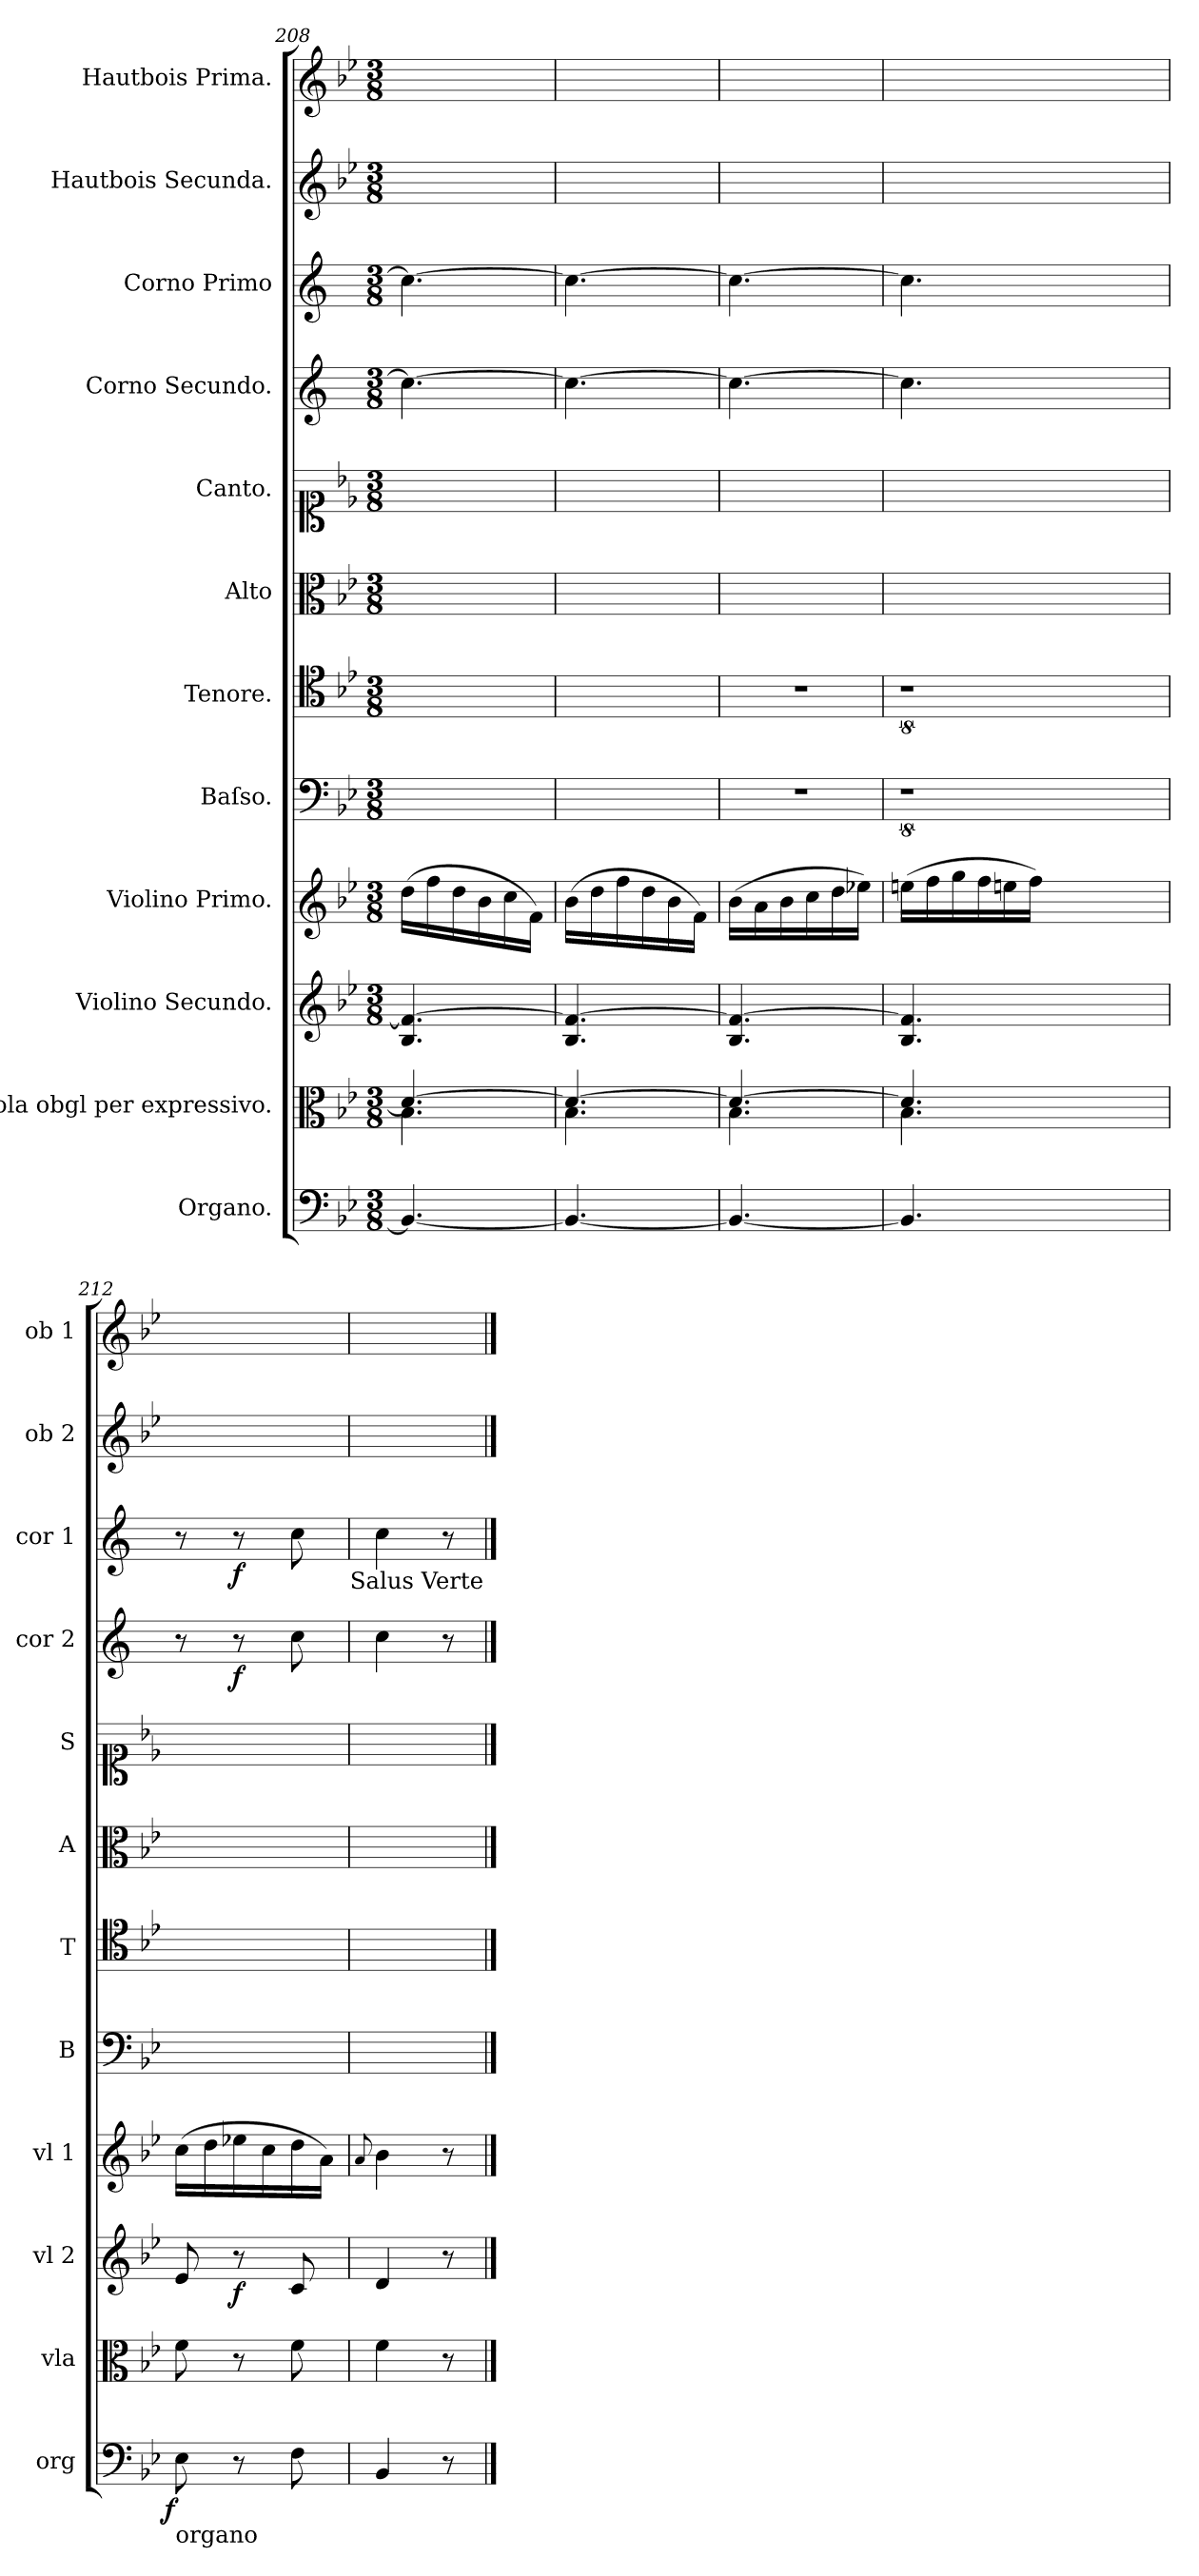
**kern	**dynam	**kern	**dynam	**kern	**dynam	**kern	**dynam	**kern	**kern	**kern	**kern	**kern	**dynam	**kern	**dynam	**kern	**kern
*part12	*part12	*part11	*part11	*part10	*part10	*part9	*part9	*part8	*part7	*part6	*part5	*part4	*part4	*part3	*part3	*part2	*part1
*staff12	*staff12	*staff11	*staff11	*staff10	*staff10	*staff9	*staff9	*staff8	*staff7	*staff6	*staff5	*staff4	*staff4	*staff3	*staff3	*staff2	*staff1
*I"Organo.	*	*I"Viola obgl per expressivo.	*	*I"Violino Secundo.	*	*I"Violino Primo.	*	*I"Baſso.	*I"Tenore.	*I"Alto	*I"Canto.	*I"Corno Secundo.	*	*I"Corno Primo	*	*I"Hautbois Secunda.	*I"Hautbois Prima.
*I'org	*	*I'vla	*	*I'vl 2	*	*I'vl 1	*	*I'B	*I'T	*I'A	*I'S	*I'cor 2	*	*I'cor 1	*	*I'ob 2	*I'ob 1
*clefF4	*	*clefC3	*	*clefG2	*	*clefG2	*	*clefF4	*clefC4	*clefC3	*clefC1	*clefG2	*	*clefG2	*	*clefG2	*clefG2
*	*	*	*	*	*	*	*	*	*	*	*	*ITrd4c7	*	*ITrd4c7	*	*	*
*k[b-e-]	*	*k[b-e-]	*	*k[b-e-]	*	*k[b-e-]	*	*k[b-e-]	*k[b-e-]	*k[b-e-]	*k[b-e-]	*k[b-]	*	*k[b-]	*	*k[b-e-]	*k[b-e-]
*B-:	*	*B-:	*	*B-:	*	*B-:	*	*B-:	*B-:	*B-:	*B-:	*	*	*	*	*B-:	*B-:
*M3/8	*	*M3/8	*	*M3/8	*	*M3/8	*	*M3/8	*M3/8	*M3/8	*M3/8	*M3/8	*	*M3/8	*	*M3/8	*M3/8
=208	=208	=208	=208	=208	=208	=208	=208	=208	=208	=208	=208	=208	=208	=208	=208	=208	=208
*	*	*^	*	*	*	*	*	*	*	*	*	*	*	*	*	*	*
4.BB-/_	.	4.d/_	4.B-\	.	4.B-/ 4.f_/	.	(16dd\LL	.	4.ryy	4.ryy	4.ryy	4.ryy	4.f\_	.	4.f\_	.	4.ryy	4.ryy
.	.	.	.	.	.	.	16ff\	.	.	.	.	.	.	.	.	.	.	.
.	.	.	.	.	.	.	16dd\	.	.	.	.	.	.	.	.	.	.	.
.	.	.	.	.	.	.	16b-\	.	.	.	.	.	.	.	.	.	.	.
.	.	.	.	.	.	.	16cc\	.	.	.	.	.	.	.	.	.	.	.
.	.	.	.	.	.	.	16f\JJ)	.	.	.	.	.	.	.	.	.	.	.
=209	=209	=209	=209	=209	=209	=209	=209	=209	=209	=209	=209	=209	=209	=209	=209	=209	=209	=209
4.BB-/_	.	4.d/_	4.B-\	.	4.B-/ 4.f_/	.	(16b-\LL	.	4.ryy	4.ryy	4.ryy	4.ryy	4.f\_	.	4.f\_	.	4.ryy	4.ryy
.	.	.	.	.	.	.	16dd\	.	.	.	.	.	.	.	.	.	.	.
.	.	.	.	.	.	.	16ff\	.	.	.	.	.	.	.	.	.	.	.
.	.	.	.	.	.	.	16dd\	.	.	.	.	.	.	.	.	.	.	.
.	.	.	.	.	.	.	16b-\	.	.	.	.	.	.	.	.	.	.	.
.	.	.	.	.	.	.	16f\JJ)	.	.	.	.	.	.	.	.	.	.	.
=210	=210	=210	=210	=210	=210	=210	=210	=210	=210	=210	=210	=210	=210	=210	=210	=210	=210	=210
4.BB-/_	.	4.d/_	4.B-\	.	4.B-/ 4.f_/	.	(16b-\LL	.	4.r	4.r	4.ryy	4.ryy	4.f\_	.	4.f\_	.	4.ryy	4.ryy
.	.	.	.	.	.	.	16a\	.	.	.	.	.	.	.	.	.	.	.
.	.	.	.	.	.	.	16b-\	.	.	.	.	.	.	.	.	.	.	.
.	.	.	.	.	.	.	16cc\	.	.	.	.	.	.	.	.	.	.	.
.	.	.	.	.	.	.	16dd\	.	.	.	.	.	.	.	.	.	.	.
.	.	.	.	.	.	.	16ee-X\JJ)	.	.	.	.	.	.	.	.	.	.	.
=211	=211	=211	=211	=211	=211	=211	=211	=211	=211	=211	=211	=211	=211	=211	=211	=211	=211	=211
4.BB-/]	.	4.d/]	4.B-\	.	4.B-/ 4.f]/	.	(16een\LL	.	8%9r	8%9r	4.ryy	4.ryy	4.f\]	.	4.f\]	.	4.ryy	4.ryy
.	.	.	.	.	.	.	16ff\	.	.	.	.	.	.	.	.	.	.	.
.	.	.	.	.	.	.	16gg\	.	.	.	.	.	.	.	.	.	.	.
.	.	.	.	.	.	.	16ff\	.	.	.	.	.	.	.	.	.	.	.
.	.	.	.	.	.	.	16een\	.	.	.	.	.	.	.	.	.	.	.
.	.	.	.	.	.	.	16ff\JJ)	.	.	.	.	.	.	.	.	.	.	.
2.ryy	.	2.ryy	2.ryy	.	2.ryy	.	2.ryy	.	.	.	2.ryy	2.ryy	2.ryy	.	2.ryy	.	2.ryy	2.ryy
=212	=212	=212	=212	=212	=212	=212	=212	=212	=212	=212	=212	=212	=212	=212	=212	=212	=212	=212
!LO:TX:b:t=organo	!	!	!	!	!	!	!	!	!	!	!	!	!	!	!	!	!	!
!	!LO:DY:rj	!	!	!	!	!	!	!	!	!	!	!	!	!	!	!	!	!
*	*	*v	*v	*	*	*	*	*	*	*	*	*	*	*	*	*	*	*
8E-\	f	8f\	forto	8e-/	.	(16cc\LL	forto	4.ryy	4.ryy	4.ryy	4.ryy	8r	.	8r	.	4.ryy	4.ryy
.	.	.	.	.	.	16dd\	.	.	.	.	.	.	.	.	.	.	.
8r	.	8r	.	8r	f	16ee-X\	.	.	.	.	.	8r	f	8r	f	.	.
.	.	.	.	.	.	16cc\	.	.	.	.	.	.	.	.	.	.	.
8F\	.	8f\	.	8c/	.	16dd\	.	.	.	.	.	8f\	.	8f\	.	.	.
.	.	.	.	.	.	16a\JJ)	.	.	.	.	.	.	.	.	.	.	.
=213	=213	=213	=213	=213	=213	=213	=213	=213	=213	=213	=213	=213	=213	=213	=213	=213	=213
.	.	.	.	.	.	8qqa/	.	.	.	.	.	.	.	.	.	.	.
4BB-/	.	4f\	.	4d/	.	4b-\	.	4.ryy	4.ryy	4.ryy	4.ryy	4f\	.	4f\	.	4.ryy	4.ryy
8r	.	8r	.	8r	.	8r	.	.	.	.	.	8r	.	8r	.	.	.
!	!	!	!	!	!	!	!	!	!	!	!	!	!	!LO:TX:b:t=Salus Verte	!	!	!
==	==	==	==	==	==	==	==	==	==	==	==	==	==	==	==	==	==
*-	*-	*-	*-	*-	*-	*-	*-	*-	*-	*-	*-	*-	*-	*-	*-	*-	*-
